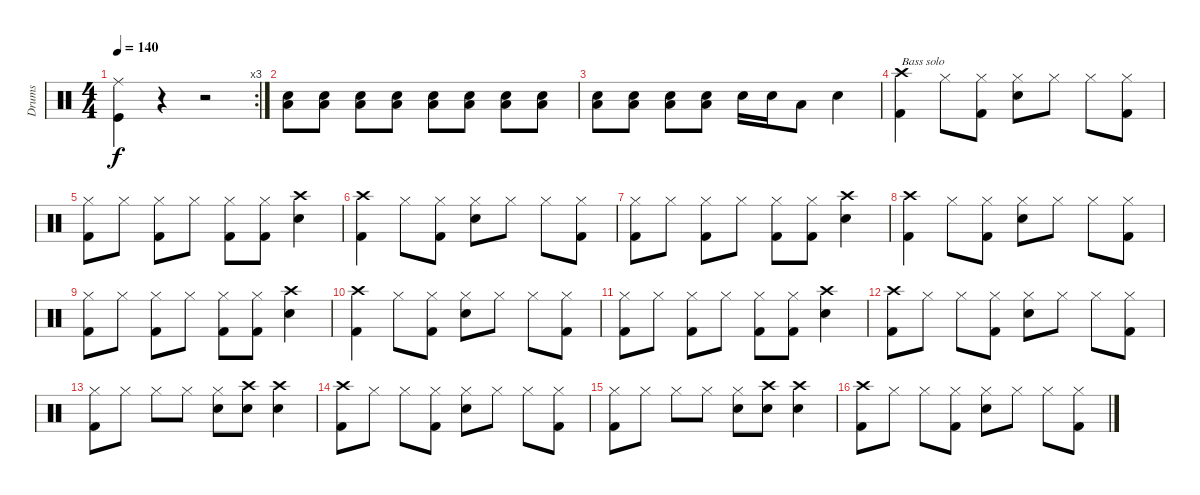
\track ("Drums" "Drums") {instrument percussion}
\staff {score}
\articulation defaults
\rc 3
\ts (4 4)
\tempo 140
\clef neutral
\ks c
("Kick (hit)" "Ride (middle)").4{dy f} r.4 r.2 |
("Electric Snare (hit)" "Low Floor Tom (hit)").8 ("Electric Snare (hit)" "Low Floor Tom (hit)").8 ("Electric Snare (hit)" "Low Floor Tom (hit)").8 ("Electric Snare (hit)" "Low Floor Tom (hit)").8 ("Electric Snare (hit)" "Low Floor Tom (hit)").8 ("Electric Snare (hit)" "Low Floor Tom (hit)").8 ("Electric Snare (hit)" "Low Floor Tom (hit)").8 ("Electric Snare (hit)" "Low Floor Tom (hit)").8 |
("Electric Snare (hit)" "Low Floor Tom (hit)").8 ("Electric Snare (hit)" "Low Floor Tom (hit)").8 ("Electric Snare (hit)" "Low Floor Tom (hit)").8 ("Electric Snare (hit)" "Low Floor Tom (hit)").8 "Electric Snare (hit)".16 "Electric Snare (hit)".16 "Low Floor Tom (hit)".8 "Electric Snare (hit)".4 |
("Crash high (hit)" "Kick (hit) 2").4{txt "Bass solo"} "Hi-Hat (closed)".8 ("Kick (hit) 2" "Hi-Hat (closed)").8 ("Hi-Hat (closed)" "Electric Snare (hit)").8 "Hi-Hat (closed)".8 "Hi-Hat (closed)".8 ("Kick (hit) 2" "Hi-Hat (closed)").8 |
("Hi-Hat (closed)" "Kick (hit) 2").8 "Hi-Hat (closed)".8 ("Hi-Hat (closed)" "Kick (hit) 2").8 "Hi-Hat (closed)".8 ("Hi-Hat (closed)" "Kick (hit) 2").8 ("Hi-Hat (closed)" "Kick (hit) 2").8 ("Crash high (hit)" "Electric Snare (hit)").4 |
("Crash high (hit)" "Kick (hit) 2").4 "Hi-Hat (closed)".8 ("Kick (hit) 2" "Hi-Hat (closed)").8 ("Hi-Hat (closed)" "Electric Snare (hit)").8 "Hi-Hat (closed)".8 "Hi-Hat (closed)".8 ("Kick (hit) 2" "Hi-Hat (closed)").8 |
("Hi-Hat (closed)" "Kick (hit) 2").8 "Hi-Hat (closed)".8 ("Hi-Hat (closed)" "Kick (hit) 2").8 "Hi-Hat (closed)".8 ("Hi-Hat (closed)" "Kick (hit) 2").8 ("Hi-Hat (closed)" "Kick (hit) 2").8 ("Crash high (hit)" "Electric Snare (hit)").4 |
("Crash high (hit)" "Kick (hit) 2").4 "Hi-Hat (closed)".8 ("Kick (hit) 2" "Hi-Hat (closed)").8 ("Hi-Hat (closed)" "Electric Snare (hit)").8 "Hi-Hat (closed)".8 "Hi-Hat (closed)".8 ("Kick (hit) 2" "Hi-Hat (closed)").8 |
("Hi-Hat (closed)" "Kick (hit) 2").8 "Hi-Hat (closed)".8 ("Hi-Hat (closed)" "Kick (hit) 2").8 "Hi-Hat (closed)".8 ("Hi-Hat (closed)" "Kick (hit) 2").8 ("Hi-Hat (closed)" "Kick (hit) 2").8 ("Crash high (hit)" "Electric Snare (hit)").4 |
("Crash high (hit)" "Kick (hit) 2").4 "Hi-Hat (closed)".8 ("Kick (hit) 2" "Hi-Hat (closed)").8 ("Hi-Hat (closed)" "Electric Snare (hit)").8 "Hi-Hat (closed)".8 "Hi-Hat (closed)".8 ("Kick (hit) 2" "Hi-Hat (closed)").8 |
("Hi-Hat (closed)" "Kick (hit) 2").8 "Hi-Hat (closed)".8 ("Hi-Hat (closed)" "Kick (hit) 2").8 "Hi-Hat (closed)".8 ("Hi-Hat (closed)" "Kick (hit) 2").8 ("Hi-Hat (closed)" "Kick (hit) 2").8 ("Crash high (hit)" "Electric Snare (hit)").4 |
("Crash high (hit)" "Kick (hit) 2").8 "Hi-Hat (closed)".8 "Hi-Hat (closed)".8 ("Hi-Hat (closed)" "Kick (hit) 2").8 ("Hi-Hat (closed)" "Electric Snare (hit)").8 "Hi-Hat (closed)".8 "Hi-Hat (closed)".8 ("Hi-Hat (closed)" "Kick (hit) 2").8 |
("Hi-Hat (closed)" "Kick (hit) 2").8 "Hi-Hat (closed)".8 "Hi-Hat (closed)".8 "Hi-Hat (closed)".8 ("Hi-Hat (closed)" "Electric Snare (hit)").8 ("Crash high (hit)" "Electric Snare (hit)").8 ("Crash high (hit)" "Electric Snare (hit)").4 |
("Crash high (hit)" "Kick (hit) 2").8 "Hi-Hat (closed)".8 "Hi-Hat (closed)".8 ("Hi-Hat (closed)" "Kick (hit) 2").8 ("Hi-Hat (closed)" "Electric Snare (hit)").8 "Hi-Hat (closed)".8 "Hi-Hat (closed)".8 ("Hi-Hat (closed)" "Kick (hit) 2").8 |
("Hi-Hat (closed)" "Kick (hit) 2").8 "Hi-Hat (closed)".8 "Hi-Hat (closed)".8 "Hi-Hat (closed)".8 ("Hi-Hat (closed)" "Electric Snare (hit)").8 ("Crash high (hit)" "Electric Snare (hit)").8 ("Crash high (hit)" "Electric Snare (hit)").4 |
("Crash high (hit)" "Kick (hit) 2").8 "Hi-Hat (closed)".8 "Hi-Hat (closed)".8 ("Hi-Hat (closed)" "Kick (hit) 2").8 ("Hi-Hat (closed)" "Electric Snare (hit)").8 "Hi-Hat (closed)".8 "Hi-Hat (closed)".8 ("Hi-Hat (closed)" "Kick (hit) 2").8
